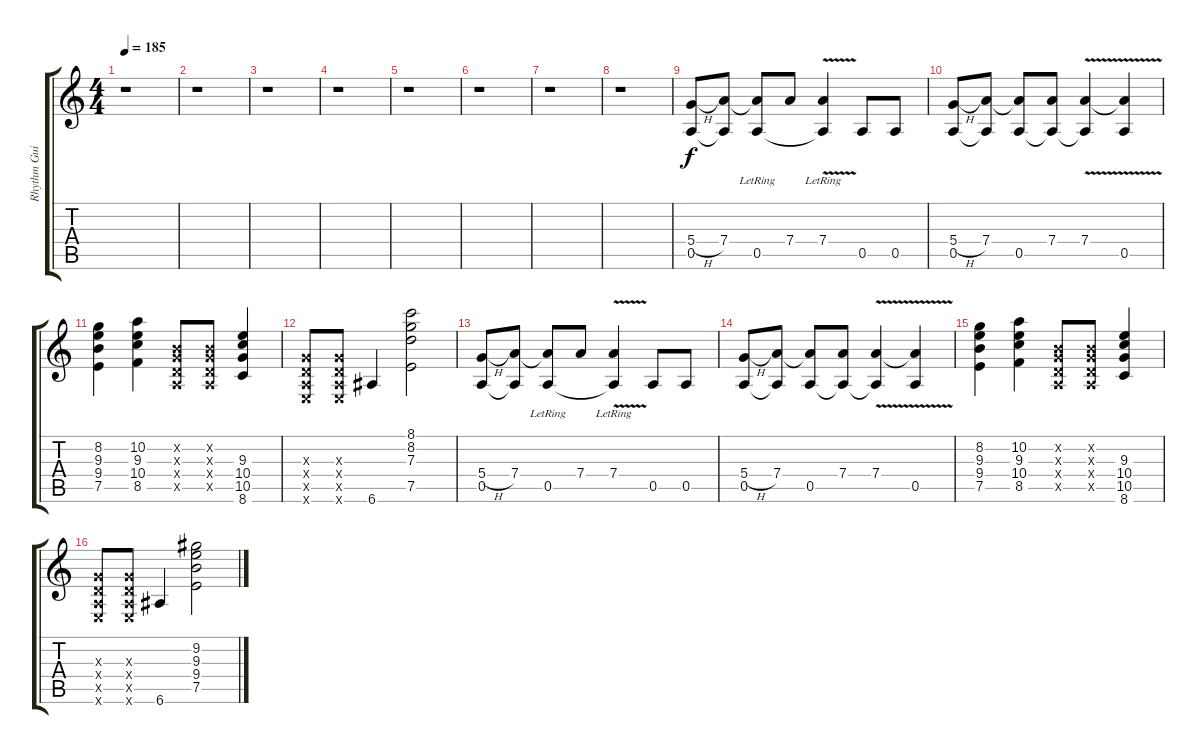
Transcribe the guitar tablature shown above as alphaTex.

\track ("Rhythm Guitar 1" "Rhythm Gui") {instrument overdrivenguitar}
\staff {score tabs}
\tuning (E4 B3 G3 D3 A2 E2) {hide}
\ts (4 4)
\tempo 185
\clef g2
\ks c
r.1{dy f} |
r.1 |
r.1 |
r.1 |
r.1 |
r.1 |
r.1 |
r.1 |
(5.4{h} 0.5).8 (7.4 0.5{t}).8 (7.4{t} 0.5{lr}).8 7.4.8 (7.4{v lr} 0.5{t}).4 0.5.8 0.5.8 |
(5.4{h} 0.5).8 (7.4 0.5{t}).8 (7.4{t} 0.5).8 (7.4 0.5{t}).8 (7.4{v} 0.5{t}).4 (7.4{t} 0.5).4 |
(8.2 9.3 9.4 7.5).4 (10.2 9.3 10.4 8.5).4 (0.2{x} 0.3{x} 0.4{x} 0.5{x}).8 (0.2{x} 0.3{x} 0.4{x} 0.5{x}).8 (9.3 10.4 10.5 8.6).4 |
(0.3{x} 0.4{x} 0.5{x} 0.6{x}).8 (0.3{x} 0.4{x} 0.5{x} 0.6{x}).8 6.6.4 (8.1 8.2 7.3 7.5).2 |
(5.4{h} 0.5).8 (7.4 0.5{t}).8 (7.4{t} 0.5{lr}).8 7.4.8 (7.4{v lr} 0.5{t}).4 0.5.8 0.5.8 |
(5.4{h} 0.5).8 (7.4 0.5{t}).8 (7.4{t} 0.5).8 (7.4 0.5{t}).8 (7.4{v} 0.5{t}).4 (7.4{t} 0.5).4 |
(8.2 9.3 9.4 7.5).4 (10.2 9.3 10.4 8.5).4 (0.2{x} 0.3{x} 0.4{x} 0.5{x}).8 (0.2{x} 0.3{x} 0.4{x} 0.5{x}).8 (9.3 10.4 10.5 8.6).4 |
(0.3{x} 0.4{x} 0.5{x} 0.6{x}).8 (0.3{x} 0.4{x} 0.5{x} 0.6{x}).8 6.6.4 (9.2 9.3 9.4 7.5).2
